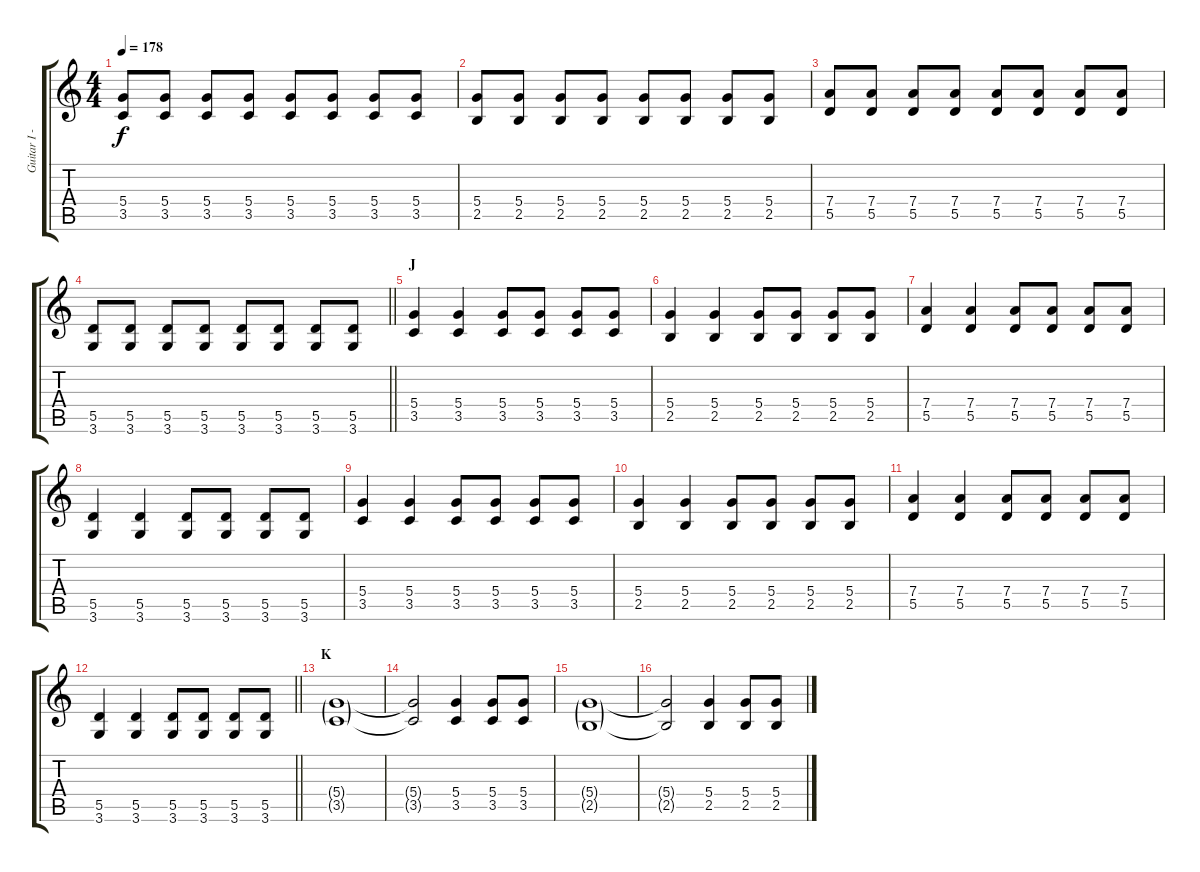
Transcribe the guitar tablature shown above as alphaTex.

\track ("Guitar I - Gotoh" "Guitar I -") {instrument distortionguitar}
\staff {score tabs}
\tuning (E4 B3 G3 D3 A2 E2) {hide}
\ts (4 4)
\tempo 178
\clef g2
\ks c
(5.4 3.5).8{dy f} (5.4 3.5).8 (5.4 3.5).8 (5.4 3.5).8 (5.4 3.5).8 (5.4 3.5).8 (5.4 3.5).8 (5.4 3.5).8 |
(5.4 2.5).8 (5.4 2.5).8 (5.4 2.5).8 (5.4 2.5).8 (5.4 2.5).8 (5.4 2.5).8 (5.4 2.5).8 (5.4 2.5).8 |
(7.4 5.5).8 (7.4 5.5).8 (7.4 5.5).8 (7.4 5.5).8 (7.4 5.5).8 (7.4 5.5).8 (7.4 5.5).8 (7.4 5.5).8 |
\barLineRight lightlight
(5.5 3.6).8 (5.5 3.6).8 (5.5 3.6).8 (5.5 3.6).8 (5.5 3.6).8 (5.5 3.6).8 (5.5 3.6).8 (5.5 3.6).8 |
\section ("" "J")
(5.4 3.5).4 (5.4 3.5).4 (5.4 3.5).8 (5.4 3.5).8 (5.4 3.5).8 (5.4 3.5).8 |
(5.4 2.5).4 (5.4 2.5).4 (5.4 2.5).8 (5.4 2.5).8 (5.4 2.5).8 (5.4 2.5).8 |
(7.4 5.5).4 (7.4 5.5).4 (7.4 5.5).8 (7.4 5.5).8 (7.4 5.5).8 (7.4 5.5).8 |
(5.5 3.6).4 (5.5 3.6).4 (5.5 3.6).8 (5.5 3.6).8 (5.5 3.6).8 (5.5 3.6).8 |
(5.4 3.5).4 (5.4 3.5).4 (5.4 3.5).8 (5.4 3.5).8 (5.4 3.5).8 (5.4 3.5).8 |
(5.4 2.5).4 (5.4 2.5).4 (5.4 2.5).8 (5.4 2.5).8 (5.4 2.5).8 (5.4 2.5).8 |
(7.4 5.5).4 (7.4 5.5).4 (7.4 5.5).8 (7.4 5.5).8 (7.4 5.5).8 (7.4 5.5).8 |
\barLineRight lightlight
(5.5 3.6).4 (5.5 3.6).4 (5.5 3.6).8 (5.5 3.6).8 (5.5 3.6).8 (5.5 3.6).8 |
\section ("" "K")
(5.4{g} 3.5{g}).1 |
(5.4{t} 3.5{t}).2 (5.4 3.5).4 (5.4 3.5).8 (5.4 3.5).8 |
(5.4{g} 2.5{g}).1 |
(5.4{t} 2.5{t}).2 (5.4 2.5).4 (5.4 2.5).8 (5.4 2.5).8
